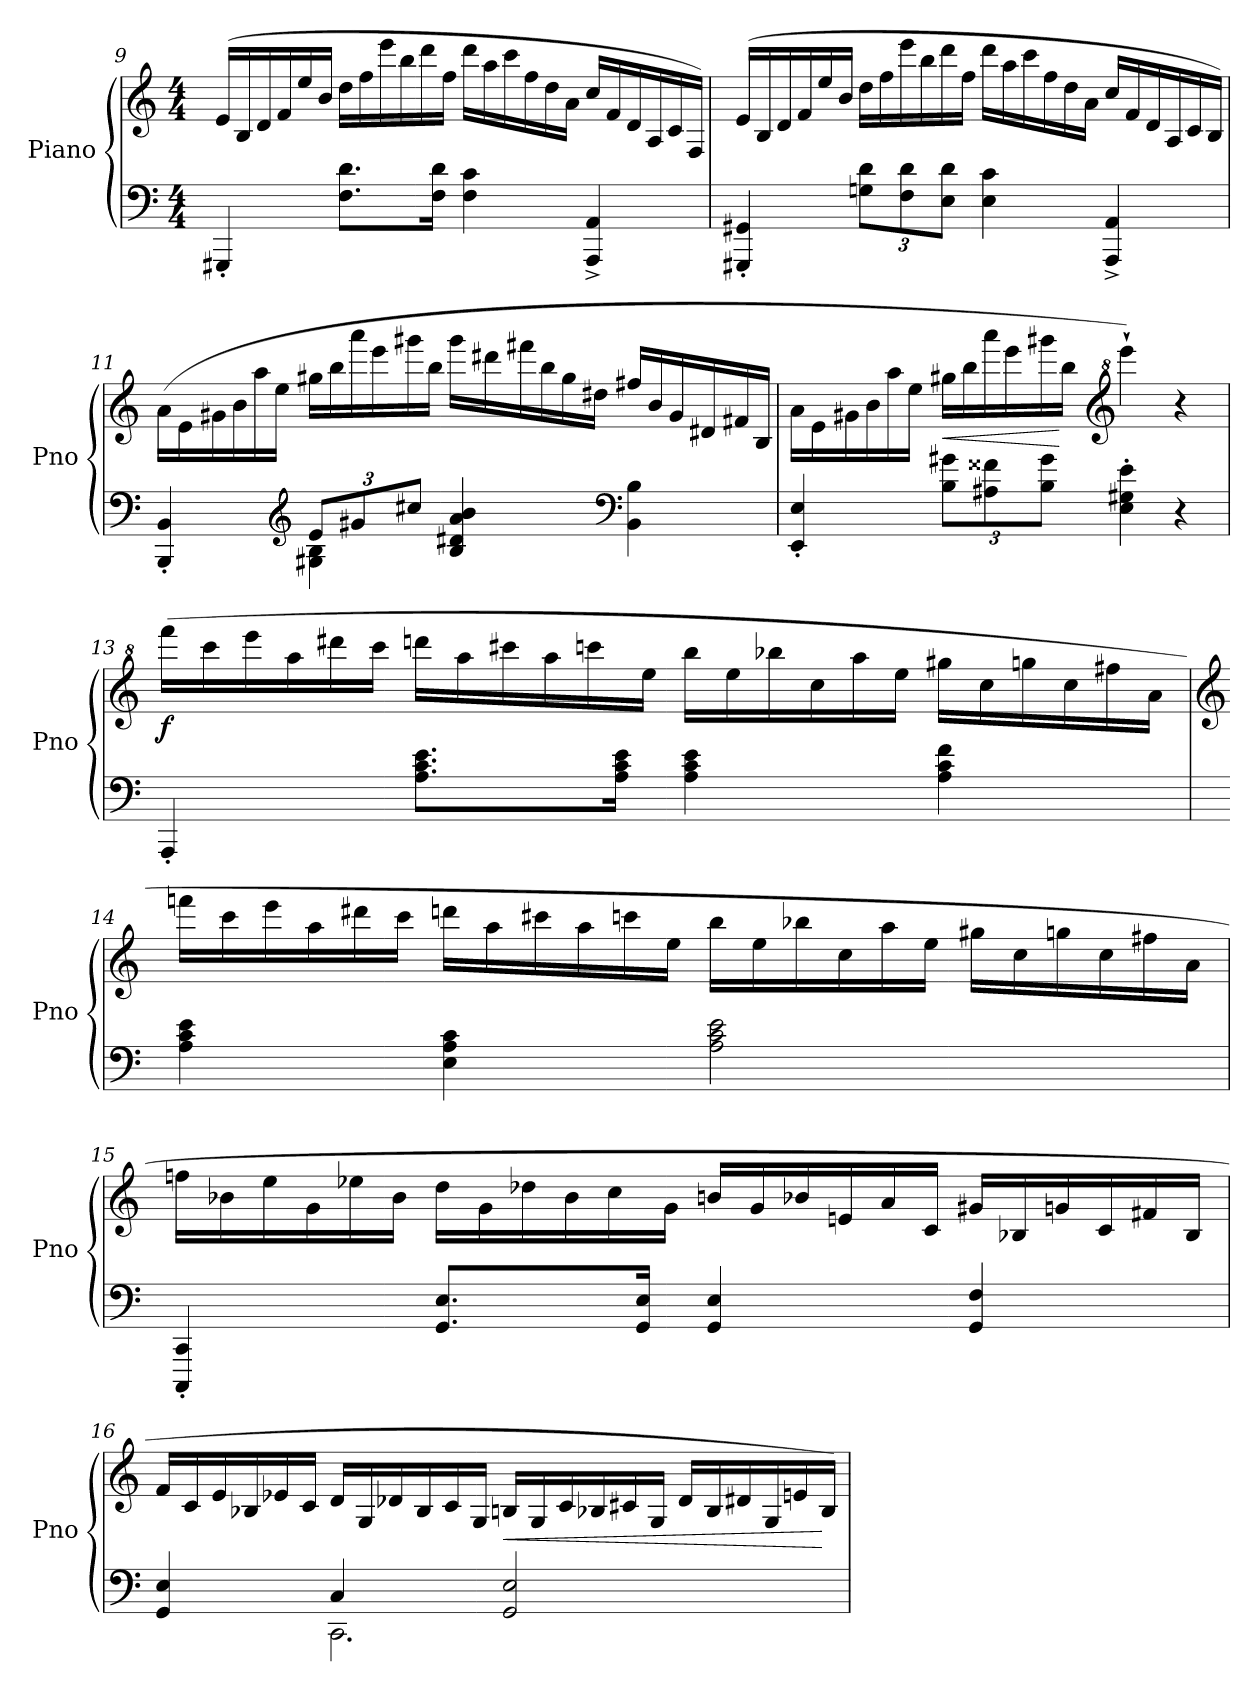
**kern	**kern	**dynam
*part1	*part1	*part1
*staff2	*staff1	*staff1/2
*I"Piano	*	*
*I'Pno	*	*
*clefF4	*clefG2	*
*k[]	*k[]	*
*M4/4	*M4/4	*
*	*Xtuplet	*
=9	=9	=9
4GGG#X'/	(>24e/LL	.
.	24B/	.
.	24d/	.
.	24f/	.
.	24ee/	.
.	24b/JJ	.
8.F\ 8.d\L	24dd\LL	.
.	24ff\	.
.	24eee\	.
.	24bb\	.
.	24ddd\	.
16F\ 16d\Jk	.	.
.	24ff\JJ	.
4F\ 4c\	24ddd\LL	.
.	24aa\	.
.	24ccc\	.
.	24ff\	.
.	24dd\	.
.	24a\JJ	.
4AAA/^ 4AA/^	24cc/LL	.
.	24f/	.
.	24d/	.
.	24A/	.
.	24c/	.
.	24F/JJ)	.
=10	=10	=10
4GGG#X/' 4GG#X/'	(>24e/LL	.
.	24B/	.
.	24d/	.
.	24f/	.
.	24ee/	.
.	24b/JJ	.
*Xbrackettup	*	*
12Gn\ 12d\L	24dd\LL	.
.	24ff\	.
12F\ 12d\	24eee\	.
.	24bb\	.
12E\ 12d\J	24ddd\	.
.	24ff\JJ	.
4E\ 4c\	24ddd\LL	.
.	24aa\	.
.	24ccc\	.
.	24ff\	.
.	24dd\	.
.	24a\JJ	.
4AAA/^ 4AA/^	24cc/LL	.
.	24f/	.
.	24d/	.
.	24A/	.
.	24c/	.
.	24B/JJ)	.
=11	=11	=11
*^	*	*
4BBB/' 4BB/'	4ryy	(>24a\LL	.
.	.	24e\	.
.	.	24g#X\	.
.	.	24b\	.
.	.	24aa\	.
.	.	24ee\JJ	.
*clefG2	*	*	*
12e/L	4G#X\ 4B\	24gg#X\LL	.
.	.	24bb\	.
12g#X/	.	24aaa\	.
.	.	24eee\	.
12cc#X/J	.	24ggg#X\	.
.	.	24bb\JJ	.
4B/ 4d#X/ 4a/ 4b/	2ryy	24ggg#\LL	.
.	.	24ddd#X\	.
.	.	24fff#X\	.
.	.	24bb\	.
.	.	24gg#\	.
.	.	24dd#X\JJ	.
*clefF4	*	*	*
4BB\ 4B\	.	24ff#X/LL	.
.	.	24b/	.
.	.	24g#/	.
.	.	24d#X/	.
.	.	24f#X/	.
.	.	24B/JJ	.
*v	*v	*	*
=12	=12	=12
4EE/' 4E/'	24a\LL	.
.	24e\	.
.	24g#X\	.
.	24b\	.
.	24aa\	.
.	24ee\JJ	.
!	!	!LO:HP:b
12B\ 12g#X\L	24gg#X\LL	<
.	24bb\	.
12A#X\ 12f##X\	24aaa\	.
.	24eee\	.
12B\ 12g#\J	24ggg#X\	.
.	24bb\JJ	[
*	*clefG^2	*
4E\' 4G#X\' 4e\'	4eeee`\)	.
4r	4r	.
=13	=13	=13
!	!	!LO:DY:b
4AAA'/	(>24ffff\LL	f
.	24cccc\	.
.	24eeee\	.
.	24aaa\	.
.	24dddd#X\	.
.	24cccc\JJ	.
8.A\ 8.c\ 8.e\L	24ddddn\LL	.
.	24aaa\	.
.	24cccc#X\	.
.	24aaa\	.
.	24ccccn\	.
16A\ 16c\ 16e\Jk	.	.
.	24eee\JJ	.
4A\ 4c\ 4e\	24bbb\LL	.
.	24eee\	.
.	24bbb-X\	.
.	24ccc\	.
.	24aaa\	.
.	24eee\JJ	.
4A\ 4c\ 4f\	24ggg#X\LL	.
.	24ccc\	.
.	24gggn\	.
.	24ccc\	.
.	24fff#X\	.
.	24aa\JJ	.
=14	=14	=14
*	*clefG2	*
4A\ 4c\ 4e\	24fffn\LL	.
.	24ccc\	.
.	24eee\	.
.	24aa\	.
.	24ddd#X\	.
.	24ccc\JJ	.
4E\ 4A\ 4c\	24dddn\LL	.
.	24aa\	.
.	24ccc#X\	.
.	24aa\	.
.	24cccn\	.
.	24ee\JJ	.
2A\ 2c\ 2e\	24bb\LL	.
.	24ee\	.
.	24bb-X\	.
.	24cc\	.
.	24aa\	.
.	24ee\JJ	.
.	24gg#X\LL	.
.	24cc\	.
.	24ggn\	.
.	24cc\	.
.	24ff#X\	.
.	24a\JJ	.
=15	=15	=15
4CCC/' 4CC/'	24ffn\LL	.
.	24b-X\	.
.	24ee\	.
.	24g\	.
.	24ee-X\	.
.	24b-\JJ	.
8.GG/ 8.E/L	24dd\LL	.
.	24g\	.
.	24dd-X\	.
.	24b-\	.
.	24cc\	.
16GG/ 16E/Jk	.	.
.	24g\JJ	.
4GG/ 4E/	24bn/LL	.
.	24g/	.
.	24b-X/	.
.	24en/	.
.	24a/	.
.	24c/JJ	.
4GG/ 4F/	24g#X/LL	.
.	24B-X/	.
.	24gn/	.
.	24c/	.
.	24f#X/	.
.	24B-/JJ	.
=16	=16	=16
*^	*	*
4GG/ 4E/	4ryy	24f/LL	.
.	.	24c/	.
.	.	24e/	.
.	.	24B-X/	.
.	.	24e-X/	.
.	.	24c/JJ	.
4C/	2.CC\	24d/LL	.
.	.	24G/	.
.	.	24d-X/	.
.	.	24B-/	.
.	.	24c/	.
.	.	24G/JJ	.
!	!	!	!LO:HP:b
2GG/ 2E/	.	24Bn/LL	<
.	.	24G/	.
.	.	24c/	.
.	.	24B-X/	.
.	.	24c#X/	.
.	.	24G/JJ	.
.	.	24d-/LL	.
.	.	24B-/	.
.	.	24d#X/	.
.	.	24G/	.
.	.	24en/	.
.	.	24B-/JJ)	[
*v	*v	*	*
=	=	=
*-	*-	*-
